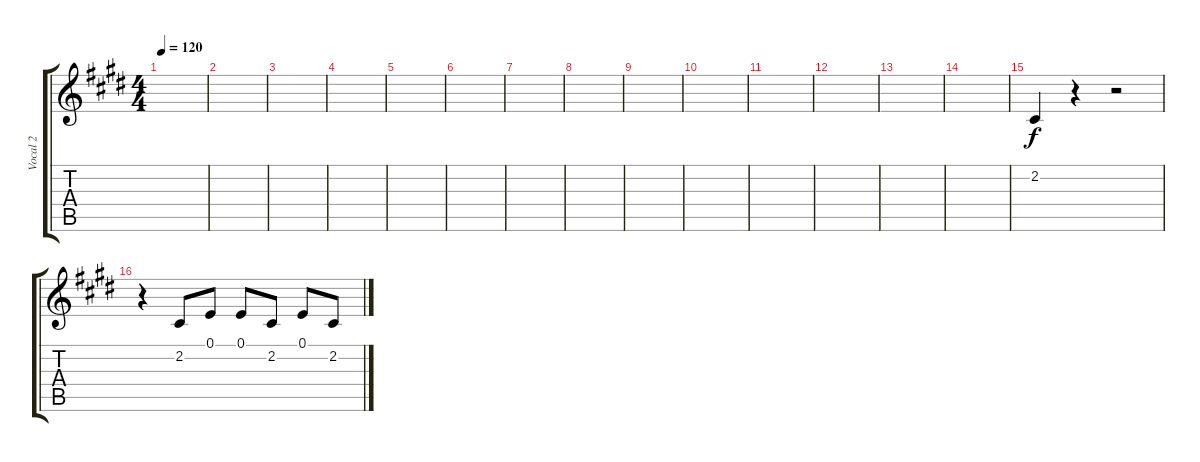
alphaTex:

\track ("Vocal 2" "Vocal 2") {instrument altosax}
\staff {score tabs}
\tuning (E4 B3 G3 D3 A2 E2) {hide}
\ts (4 4)
\tempo 120
\clef g2
\ks e
|
|
|
|
|
|
|
|
|
|
|
|
|
|
2.2.4 r.4 r.2 |
r.4 2.2.8 0.1.8 0.1.8 2.2.8 0.1.8 2.2.8
